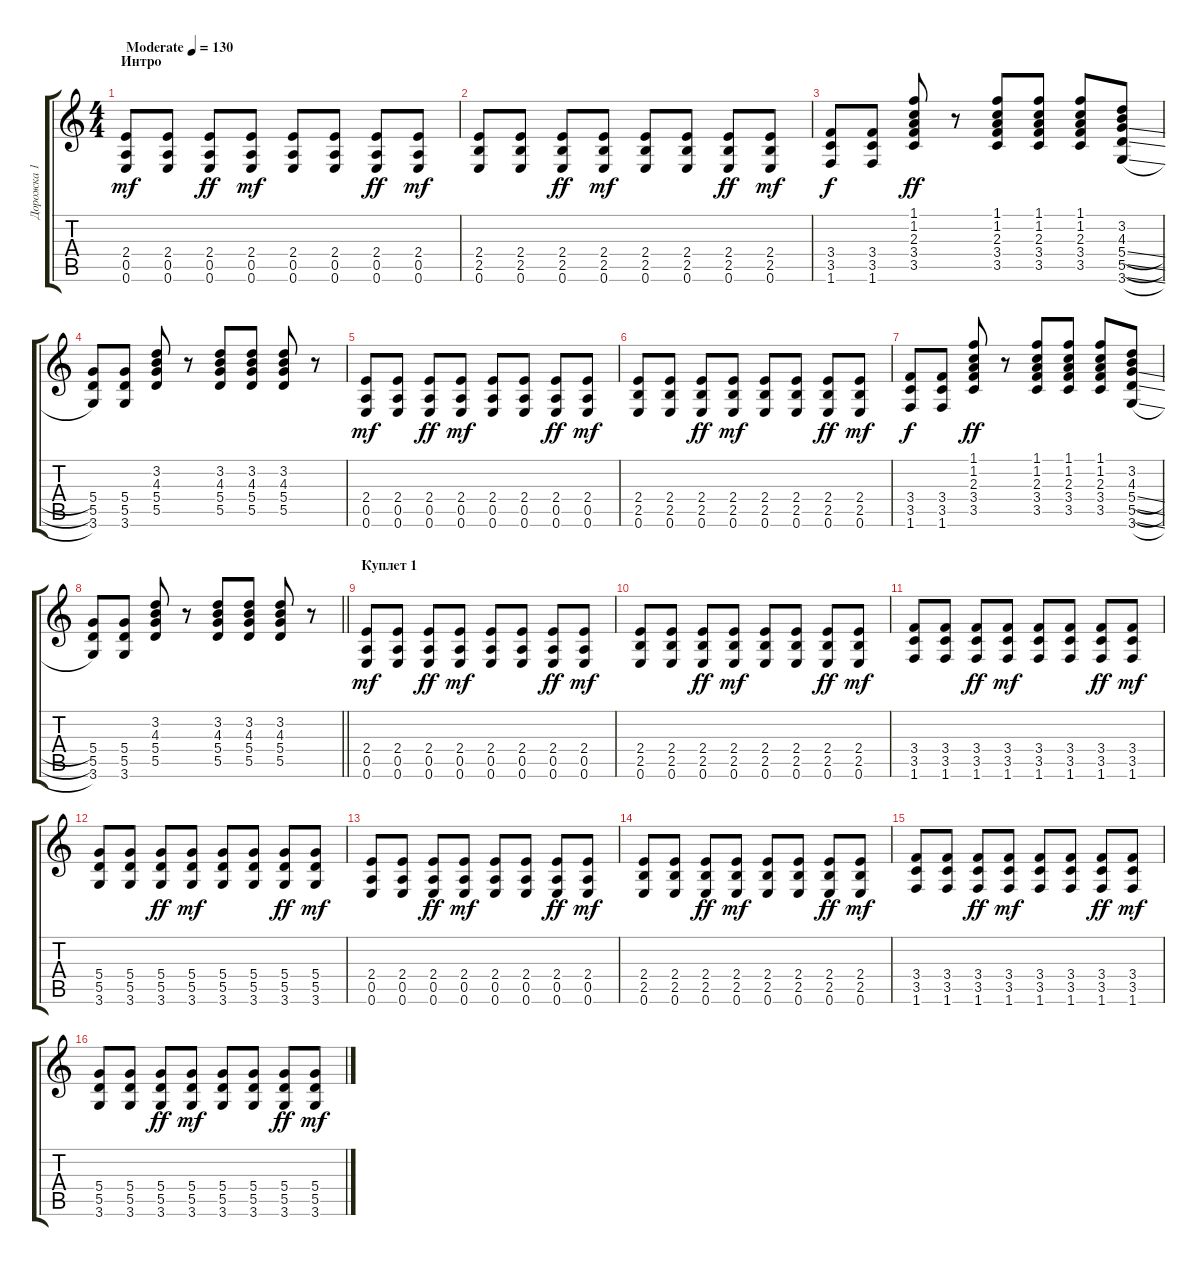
\track ("Дорожка 1" "Дорожка 1") {instrument acousticguitarsteel}
\staff {score tabs}
\tuning (E4 B3 G3 D3 A2 E2) {hide}
\ts (4 4)
\section ("" "Интро")
\tempo (130 "Moderate")
\clef g2
\ks c
(2.4 0.5 0.6).8{dy mf instrument acousticguitarsteel} (2.4 0.5 0.6).8 (2.4 0.5 0.6).8{dy ff} (2.4 0.5 0.6).8{dy mf} (2.4 0.5 0.6).8 (2.4 0.5 0.6).8 (2.4 0.5 0.6).8{dy ff} (2.4 0.5 0.6).8{dy mf} |
(2.4 2.5 0.6).8 (2.4 2.5 0.6).8 (2.4 2.5 0.6).8{dy ff} (2.4 2.5 0.6).8{dy mf} (2.4 2.5 0.6).8 (2.4 2.5 0.6).8 (2.4 2.5 0.6).8{dy ff} (2.4 2.5 0.6).8{dy mf} |
(3.4 3.5 1.6).8{dy f} (3.4 3.5 1.6).8 (1.1 1.2 2.3 3.4 3.5).8{dy ff} r.8 (1.1 1.2 2.3 3.4 3.5).8 (1.1 1.2 2.3 3.4 3.5).8 (1.1 1.2 2.3 3.4 3.5).8 (3.2 4.3 5.4{sl} 5.5{sl} 3.6{sl}).8 |
(5.4 5.5 3.6).8 (5.4 5.5 3.6).8 (3.2 4.3 5.4 5.5).8 r.8 (3.2 4.3 5.4 5.5).8 (3.2 4.3 5.4 5.5).8 (3.2 4.3 5.4 5.5).8 r.8 |
(2.4 0.5 0.6).8{dy mf} (2.4 0.5 0.6).8 (2.4 0.5 0.6).8{dy ff} (2.4 0.5 0.6).8{dy mf} (2.4 0.5 0.6).8 (2.4 0.5 0.6).8 (2.4 0.5 0.6).8{dy ff} (2.4 0.5 0.6).8{dy mf} |
(2.4 2.5 0.6).8 (2.4 2.5 0.6).8 (2.4 2.5 0.6).8{dy ff} (2.4 2.5 0.6).8{dy mf} (2.4 2.5 0.6).8 (2.4 2.5 0.6).8 (2.4 2.5 0.6).8{dy ff} (2.4 2.5 0.6).8{dy mf} |
(3.4 3.5 1.6).8{dy f} (3.4 3.5 1.6).8 (1.1 1.2 2.3 3.4 3.5).8{dy ff} r.8 (1.1 1.2 2.3 3.4 3.5).8 (1.1 1.2 2.3 3.4 3.5).8 (1.1 1.2 2.3 3.4 3.5).8 (3.2 4.3 5.4{sl} 5.5{sl} 3.6{sl}).8 |
\barLineRight lightlight
(5.4 5.5 3.6).8 (5.4 5.5 3.6).8 (3.2 4.3 5.4 5.5).8 r.8 (3.2 4.3 5.4 5.5).8 (3.2 4.3 5.4 5.5).8 (3.2 4.3 5.4 5.5).8 r.8 |
\section ("" "Куплет 1")
(2.4 0.5 0.6).8{dy mf} (2.4 0.5 0.6).8 (2.4 0.5 0.6).8{dy ff} (2.4 0.5 0.6).8{dy mf} (2.4 0.5 0.6).8 (2.4 0.5 0.6).8 (2.4 0.5 0.6).8{dy ff} (2.4 0.5 0.6).8{dy mf} |
(2.4 2.5 0.6).8 (2.4 2.5 0.6).8 (2.4 2.5 0.6).8{dy ff} (2.4 2.5 0.6).8{dy mf} (2.4 2.5 0.6).8 (2.4 2.5 0.6).8 (2.4 2.5 0.6).8{dy ff} (2.4 2.5 0.6).8{dy mf} |
(3.4 3.5 1.6).8 (3.4 3.5 1.6).8 (3.4 3.5 1.6).8{dy ff} (3.4 3.5 1.6).8{dy mf} (3.4 3.5 1.6).8 (3.4 3.5 1.6).8 (3.4 3.5 1.6).8{dy ff} (3.4 3.5 1.6).8{dy mf} |
(5.4 5.5 3.6).8 (5.4 5.5 3.6).8 (5.4 5.5 3.6).8{dy ff} (5.4 5.5 3.6).8{dy mf} (5.4 5.5 3.6).8 (5.4 5.5 3.6).8 (5.4 5.5 3.6).8{dy ff} (5.4 5.5 3.6).8{dy mf} |
(2.4 0.5 0.6).8 (2.4 0.5 0.6).8 (2.4 0.5 0.6).8{dy ff} (2.4 0.5 0.6).8{dy mf} (2.4 0.5 0.6).8 (2.4 0.5 0.6).8 (2.4 0.5 0.6).8{dy ff} (2.4 0.5 0.6).8{dy mf} |
(2.4 2.5 0.6).8 (2.4 2.5 0.6).8 (2.4 2.5 0.6).8{dy ff} (2.4 2.5 0.6).8{dy mf} (2.4 2.5 0.6).8 (2.4 2.5 0.6).8 (2.4 2.5 0.6).8{dy ff} (2.4 2.5 0.6).8{dy mf} |
(3.4 3.5 1.6).8 (3.4 3.5 1.6).8 (3.4 3.5 1.6).8{dy ff} (3.4 3.5 1.6).8{dy mf} (3.4 3.5 1.6).8 (3.4 3.5 1.6).8 (3.4 3.5 1.6).8{dy ff} (3.4 3.5 1.6).8{dy mf} |
(5.4 5.5 3.6).8 (5.4 5.5 3.6).8 (5.4 5.5 3.6).8{dy ff} (5.4 5.5 3.6).8{dy mf} (5.4 5.5 3.6).8 (5.4 5.5 3.6).8 (5.4 5.5 3.6).8{dy ff} (5.4 5.5 3.6).8{dy mf}
